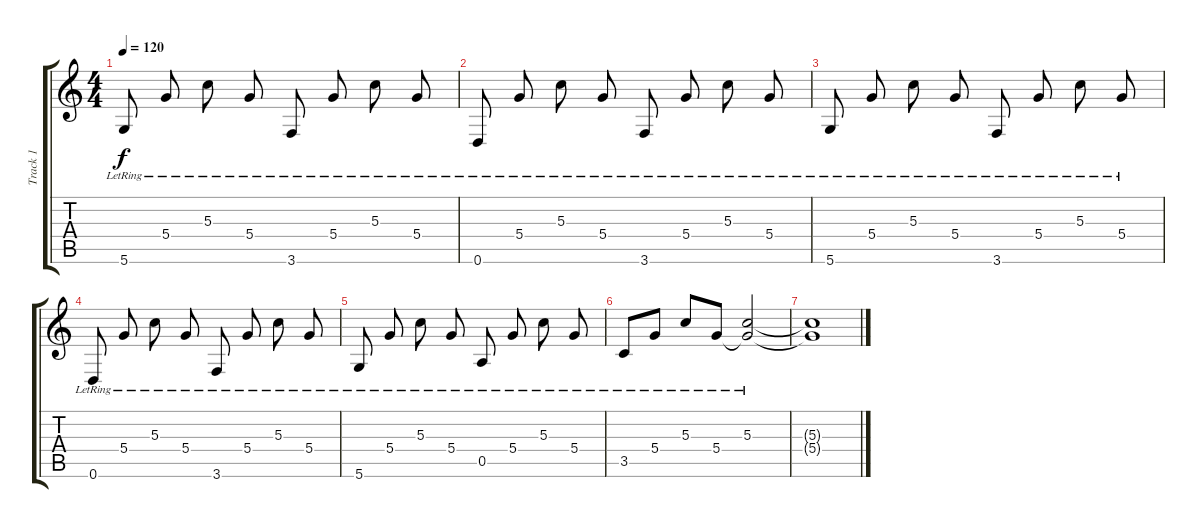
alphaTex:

\track ("Track 1" "Track 1") {instrument acousticguitarsteel}
\staff {score tabs}
\tuning (E4 B3 G3 D3 A2 D2) {hide}
\ts (4 4)
\tempo 120
\clef g2
\ks c
5.6{lr}.8{dy f beam split} 5.4{lr}.8{beam split} 5.3{lr}.8{beam split} 5.4{lr}.8{beam split} 3.6{lr}.8{beam split} 5.4{lr}.8{beam split} 5.3{lr}.8{beam split} 5.4{lr}.8 |
0.6{lr}.8{beam split} 5.4{lr}.8{beam split} 5.3{lr}.8{beam split} 5.4{lr}.8{beam split} 3.6{lr}.8{beam split} 5.4{lr}.8{beam split} 5.3{lr}.8{beam split} 5.4{lr}.8 |
5.6{lr}.8{beam split} 5.4{lr}.8{beam split} 5.3{lr}.8{beam split} 5.4{lr}.8{beam split} 3.6{lr}.8{beam split} 5.4{lr}.8{beam split} 5.3{lr}.8{beam split} 5.4{lr}.8 |
0.6{lr}.8{beam split} 5.4{lr}.8{beam split} 5.3{lr}.8{beam split} 5.4{lr}.8{beam split} 3.6{lr}.8{beam split} 5.4{lr}.8{beam split} 5.3{lr}.8{beam split} 5.4{lr}.8 |
5.6{lr}.8{beam split} 5.4{lr}.8{beam split} 5.3{lr}.8{beam split} 5.4{lr}.8{beam split} 0.5{lr}.8{beam split} 5.4{lr}.8{beam split} 5.3{lr}.8{beam split} 5.4{lr}.8 |
3.5{lr}.8 5.4{lr}.8 5.3{lr}.8 5.4{lr}.8 (5.3{lr} 5.4{t}).2 |
(5.3{t} 5.4{t}).1
